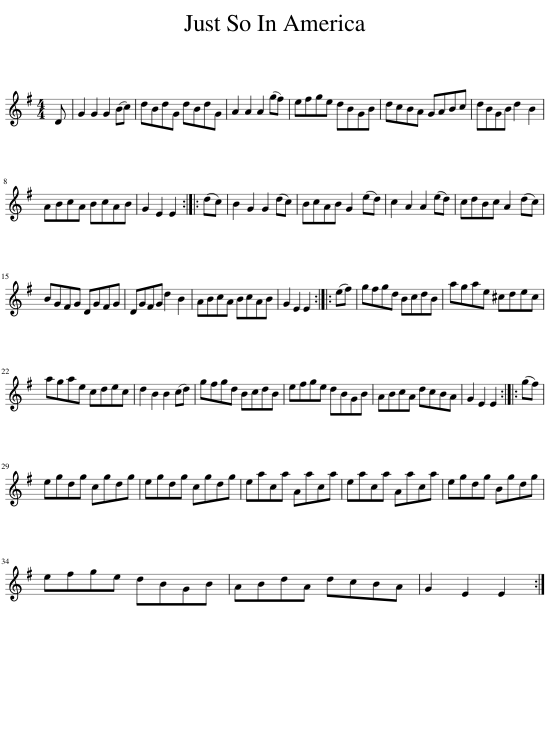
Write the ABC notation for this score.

X:1
L:1/8
M:4/4
I:linebreak $
K:Emin
V:1 treble
V:1
 D | G2 G2 G2 (Bc) | dBdG dBdG | A2 A2 A2 (gf) | efge dBGB | %5
 dcBA GABc | dBGB d2 B2 |$ ABcA BcAB | G2 E2 E2 :: (dc) | %10
 B2 G2 G2 (dc) | BcAB G2 (ed) | c2 A2 A2 (ed) | cdBc A2 (dc) |$ BGFG DGFG | %15
 DGFG d2 B2 | ABcA BcAB | G2 E2 E2 :: (ef) | gfgd BcdB | %20
 agae ^cdec |$ agae cdec | d2 B2 B2 (cd) | gfgd BcdB | efge dBGB | %25
 ABcA dcBA | G2 E2 E2 :: (gf) |$ egdg cgdg | egdg cgdg | %30
 eaca Aaca | eaca Aaca | egdg Bgdg |$ efge dBGB | ABdA dcBA | %35
 G2 E2 E2 :| %36
